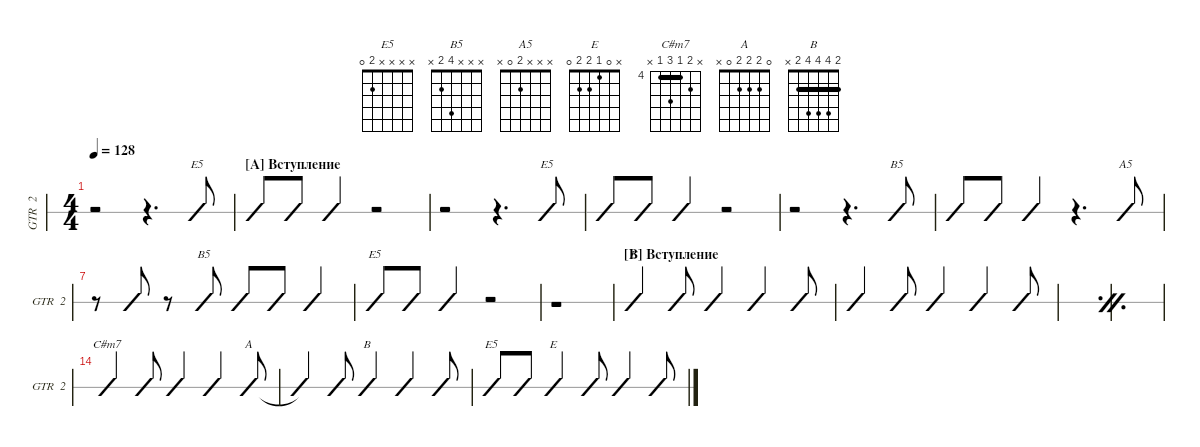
\defaultSystemsLayout 4
\hideDynamics
\bracketExtendMode groupsimilarinstruments
\singleTrackTrackNamePolicy allsystems
\multiTrackTrackNamePolicy allsystems
\otherSystemsTrackNameOrientation horizontal
\defaultBarNumberDisplay FirstOfSystem
\track ("Electric Guitar 2" "GTR  2") {instrument electricguitarclean}
\staff {slash}
\tuning (E4 B3 G3 D3 A2 E2)
\chord ("E5" x x x x 2 0)
\chord ("B5" x x x 4 2 x)
\chord ("A5" x x x 2 0 x)
\chord ("E" x 0 1 2 2 0)
\chord ("C#m7" x 5 4 6 4 x) {firstfret 4 barre 4}
\chord ("A" 0 2 2 2 0 x)
\chord ("B" 2 4 4 4 2 x) {barre 2}
\ts (4 4)
\tempo 128
\clef g2
\scale
0.12387
\ks e
r.2{dy mf instrument electricguitarclean} r.4{d} (0.6 2.5).8{ch "E5"} |
\section ("A" "Вступление")
\scale
0.0852792 (0.6 2.5).8 (0.6 2.5).8 (0.6 2.5).4 r.2 |
\scale
0.0625381 r.2 r.4{d} (0.6 2.5).8{ch "E5"} |
\scale
0.0810152 (0.6 2.5).8 (0.6 2.5).8 (0.6 2.5).4 r.2 |
\scale
0.0724873 r.2 r.4{d} (2.5 4.4).8{ch "B5"} |
\scale
0.0840511 (2.5 4.4).8 (2.5 4.4).8 (2.5 4.4).4 r.4{d} (0.5 2.4).8{ch "A5"} |
\scale
0.127645 r.8 (0.5 2.4).8 r.8 (2.5 4.4).8{ch "B5"} (2.5 4.4).8 (2.5 4.4).8 (2.5 4.4).4 |
\scale
0.0781726 (0.6 2.5).8{ch "E5"} (0.6 2.5).8 (0.6 2.5).4 r.2 |
\scale
0.0314345 r.1 |
\section ("B" "Вступление")
\scale
0.0883249 (0.6 2.5 2.4 1.3 0.2).4{ch "E"} (0.6 2.5 2.4 1.3 0.2).8 (0.6 2.5 2.4 1.3 0.2).4 (0.6 2.5 2.4 1.3 0.2).4 (0.6 2.5 2.4 1.3 0.2).8 |
\scale
0.0883249 (0.6 2.5 2.4 1.3 0.2).4 (0.6 2.5 2.4 1.3 0.2).8 (0.6 2.5 2.4 1.3 0.2).4 (0.6 2.5 2.4 1.3 0.2).4 (0.6 2.5 2.4 1.3 0.2).8 |
\simile firstofdouble
\scale
0.0385787 |
\simile secondofdouble
\scale
0.0385787 |
\simile none
(4.5 6.4 4.3 5.2).4{ch "C#m7"} (4.5 6.4 4.3 5.2).8 (4.5 6.4 4.3 5.2).4 (4.5 6.4 4.3 5.2).4 (0.5 2.4 2.3 2.2 0.1).8{ch "A"} |
(0.5{t} 2.4{t} 2.3{t} 2.2{t} 0.1{t}).4 (0.5 2.4 2.3 2.2 0.1).8 (2.5 4.4 4.3 4.2 2.1).4{ch "B"} (2.5 4.4 4.3 4.2 2.1).4 (2.5 4.4 4.3 4.2 2.1).8 |
(0.6{pm} 2.5{pm}).8{ch "E5"} (0.6{pm} 2.5{pm}).8 (0.6 2.5 2.4 1.3 0.2).4{ch "E"} (0.6 2.5 2.4 1.3 0.2).8 (0.6 2.5 2.4 1.3 0.2).4 (0.6 2.5 2.4 1.3 0.2).8
